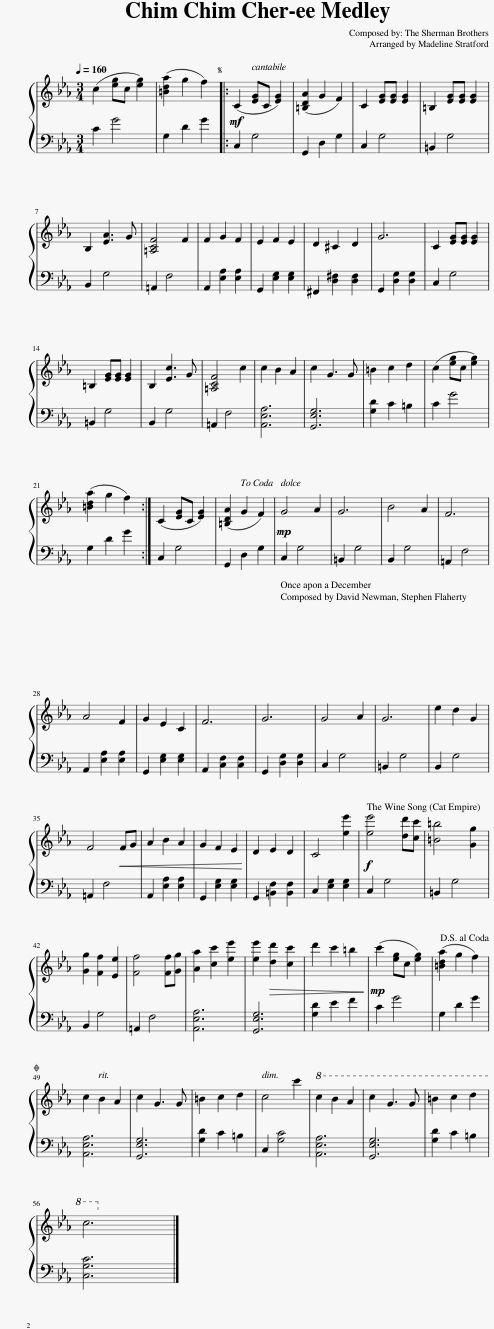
X:1
%%score { 1 | 2 }
L:1/8
Q:1/4=160
M:3/4
I:linebreak $
K:Cmin
V:1 treble
V:2 bass
V:1
 (c2 [eg]c [eg]2) | ([=Bda]2 g2 f2) |:S!mf! (C2 [EG]C [EG]2) | ([=B,DA]2 G2 F2) | C2 [EG][EG] [EG]2 | %5
 =B,2 [EG][EG] [EG]2 |$ B,2 [EA]3 G | [=A,CF]4 F2 | F2 G2 F2 | E2 F2 E2 | %10
 D2 ^C2 D2 | G6 | C2 [EG][EG] [EG]2 |$ =B,2 [EG][EG] [EG]2 | B,2 [Ec]3 G | %15
 [=A,CF]4 c2 | c2 B2 A2 | c2 G3 G | =B2 c2 d2 | (c2 [eg]c [eg]2) |$ %20
 ([=Bda]2 g2 f2) :| (C2 [EG]C [EG]2) | ([=B,DA]2 G2 F2) |!mp! G4 A2 | G6 | %25
 B4 A2 | F6 |$ A4 F2 | G2 E2 C2 | F6 | %30
 G6 | G4 A2 | G6 | e2 d2 G2 |$ F4!<(! FG | %35
 A2 B2 A2 | G2 F2 E2!<)! | D2 E2 D2 | C4 [ee']2 |!f! [ee']4 [dd'][cc'] | %40
 [=B=b]4 [Gg]2 |$ [Gg]2 [Ff]2 [Ee]2 | [Ff]4 [Ff][Gg] | [Aa]2 [cc']2 [ee']2 | [ee']2!>(! [dd']2 [cc']2 | %45
 d'2 c'2 =b2!>)! |!mp! (c'2 [eg]c [eg]2) | ([=Bda]2 g2 f2)!D.S.! |$O c2 B2 A2 | c2 G3 G | %50
 =B2 c2 d2 | c4 c'2 |!8va(! c'2 b2 a2 | c'2 g3 g | =b2 c'2 d'2 |$ %55
 c'6!8va)! |] %56
V:2
 C2 G4 | G,2 D2 G2 |: C,2 G,4 | G,,2 D,2 G,2 | C,2 G,4 | %5
 =B,,2 G,4 |$ B,,2 G,4 | =A,,2 F,4 | A,,2 [E,A,]2 [E,A,]2 | G,,2 [E,G,]2 [E,G,]2 | %10
 ^F,,2 [D,^F,]2 [D,F,]2 | G,,2 [D,G,]2 [D,G,]2 | C,2 G,4 |$ =B,,2 G,4 | B,,2 G,4 | %15
 =A,,2 F,4 | [A,,E,A,]6 | [G,,E,G,]6 | [G,D]2 C2 =B,2 | C2 G4 |$ %20
 G,2 D2 G2 :| C,2 G,4 | G,,2 D,2 G,2 | C,2 G,4 | =B,,2 G,4 | %25
 B,,2 G,4 | =A,,2 F,4 |$ A,,2 [E,A,]2 [E,A,]2 | G,,2 [E,G,]2 [E,G,]2 | A,,2 [C,F,]2 [C,F,]2 | %30
 G,,2 [D,G,]2 [D,G,]2 | C,2 G,4 | =B,,2 G,4 | B,,2 G,4 |$ =A,,2 F,4 | %35
 A,,2 [E,A,]2 [E,A,]2 | G,,2 [E,G,]2 [E,G,]2 | G,,2 [=B,,F,]2 [B,,F,]2 | C,2 [E,G,]2 [E,G,]2 | C,2 G,4 | %40
 =B,,2 G,4 |$ B,,2 G,4 | =A,,2 F,4 | [A,,E,A,]6 | [G,,E,G,]6 | %45
 [G,D]2 E2 F2 | C2 G4 | G,2 D2 G2 |$ [A,,E,A,]6 | [G,,E,G,]6 | %50
 [G,D]2 C2 =B,2 | C,2 [G,C]4 | [A,,E,A,]6 | [G,,E,G,]6 | [G,D]2 C2 =B,2 |$ %55
 [C,G,C]6 |] %56
